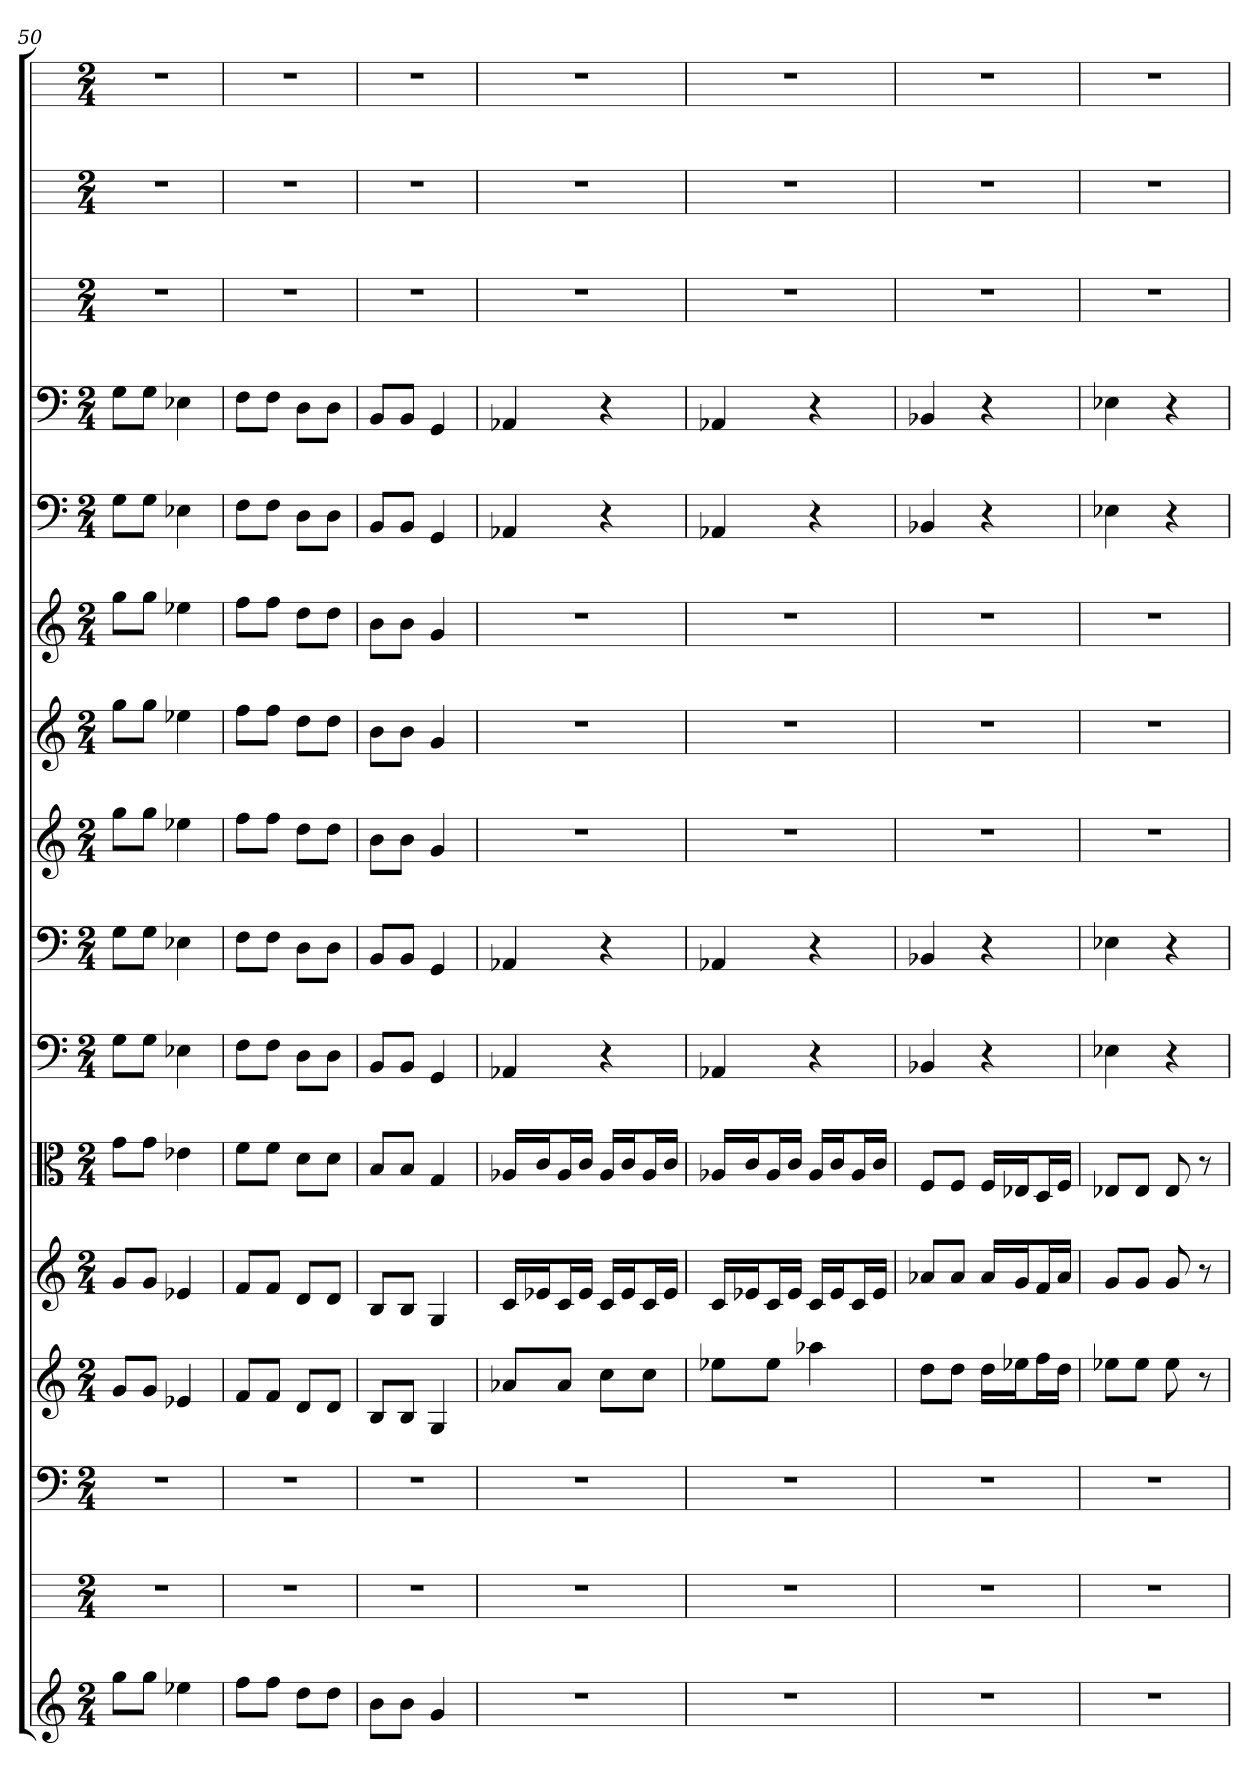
**kern	**kern	**kern	**kern	**kern	**kern	**kern	**kern	**kern	**kern	**kern	**kern	**kern	**kern	**kern	**kern
*part16	*part15	*part14	*part13	*part12	*part11	*part10	*part9	*part8	*part7	*part6	*part5	*part4	*part3	*part2	*part1
*staff16	*staff15	*staff14	*staff13	*staff12	*staff11	*staff10	*staff9	*staff8	*staff7	*staff6	*staff5	*staff4	*staff3	*staff2	*staff1
*	*	*clefF4	*	*	*clefC3	*clefF4	*clefF4	*	*	*	*clefF4	*clefF4	*	*	*
*k[]	*k[]	*k[]	*k[]	*k[]	*k[]	*k[]	*k[]	*k[]	*k[]	*k[]	*k[]	*k[]	*k[]	*k[]	*k[]
*C:	*C:	*C:	*C:	*C:	*C:	*C:	*C:	*C:	*C:	*C:	*C:	*C:	*C:	*C:	*C:
*M2/4	*M2/4	*M2/4	*M2/4	*M2/4	*M2/4	*M2/4	*M2/4	*M2/4	*M2/4	*M2/4	*M2/4	*M2/4	*M2/4	*M2/4	*M2/4
=50	=50	=50	=50	=50	=50	=50	=50	=50	=50	=50	=50	=50	=50	=50	=50
8ggL	2r	2r	8gL	8gL	8g\L	8G\L	8G\L	8ggL	8ggL	8ggL	8G\L	8G\L	2r	2r	2r
8ggJ	.	.	8gJ	8gJ	8g\J	8G\J	8G\J	8ggJ	8ggJ	8ggJ	8G\J	8G\J	.	.	.
4ee-X	.	.	4e-X	4e-X	4e-X	4E-X	4E-X	4ee-X	4ee-X	4ee-X	4E-X	4E-X	.	.	.
=51	=51	=51	=51	=51	=51	=51	=51	=51	=51	=51	=51	=51	=51	=51	=51
8ffL	2r	2r	8fL	8fL	8f\L	8F\L	8F\L	8ffL	8ffL	8ffL	8F\L	8F\L	2r	2r	2r
8ffJ	.	.	8fJ	8fJ	8f\J	8F\J	8F\J	8ffJ	8ffJ	8ffJ	8F\J	8F\J	.	.	.
8ddL	.	.	8dL	8dL	8d\L	8D\L	8D\L	8ddL	8ddL	8ddL	8D\L	8D\L	.	.	.
8ddJ	.	.	8dJ	8dJ	8d\J	8D\J	8D\J	8ddJ	8ddJ	8ddJ	8D\J	8D\J	.	.	.
=52	=52	=52	=52	=52	=52	=52	=52	=52	=52	=52	=52	=52	=52	=52	=52
8bL	2r	2r	8BL	8BL	8B/L	8BB/L	8BB/L	8bL	8bL	8bL	8BB/L	8BB/L	2r	2r	2r
8bJ	.	.	8BJ	8BJ	8B/J	8BB/J	8BB/J	8bJ	8bJ	8bJ	8BB/J	8BB/J	.	.	.
4g	.	.	4G	4G	4G	4GG	4GG	4g	4g	4g	4GG	4GG	.	.	.
=53	=53	=53	=53	=53	=53	=53	=53	=53	=53	=53	=53	=53	=53	=53	=53
2r	2r	2r	8a-XL	16cLL	16A-X/LL	4AA-X	4AA-X	2r	2r	2r	4AA-X	4AA-X	2r	2r	2r
.	.	.	.	16e-XJ	16c/J	.	.	.	.	.	.	.	.	.	.
.	.	.	8a-J	16cL	16A-/L	.	.	.	.	.	.	.	.	.	.
.	.	.	.	16e-JJ	16c/JJ	.	.	.	.	.	.	.	.	.	.
.	.	.	8ccL	16cLL	16A-/LL	4r	4r	.	.	.	4r	4r	.	.	.
.	.	.	.	16e-J	16c/J	.	.	.	.	.	.	.	.	.	.
.	.	.	8ccJ	16cL	16A-/L	.	.	.	.	.	.	.	.	.	.
.	.	.	.	16e-JJ	16c/JJ	.	.	.	.	.	.	.	.	.	.
=54	=54	=54	=54	=54	=54	=54	=54	=54	=54	=54	=54	=54	=54	=54	=54
2r	2r	2r	8ee-XL	16cLL	16A-X/LL	4AA-X	4AA-X	2r	2r	2r	4AA-X	4AA-X	2r	2r	2r
.	.	.	.	16e-XJ	16c/J	.	.	.	.	.	.	.	.	.	.
.	.	.	8ee-J	16cL	16A-/L	.	.	.	.	.	.	.	.	.	.
.	.	.	.	16e-JJ	16c/JJ	.	.	.	.	.	.	.	.	.	.
.	.	.	4aa-X	16cLL	16A-/LL	4r	4r	.	.	.	4r	4r	.	.	.
.	.	.	.	16e-J	16c/J	.	.	.	.	.	.	.	.	.	.
.	.	.	.	16cL	16A-/L	.	.	.	.	.	.	.	.	.	.
.	.	.	.	16e-JJ	16c/JJ	.	.	.	.	.	.	.	.	.	.
=55	=55	=55	=55	=55	=55	=55	=55	=55	=55	=55	=55	=55	=55	=55	=55
2r	2r	2r	8ddL	8a-XL	8F/L	4BB-X	4BB-X	2r	2r	2r	4BB-X	4BB-X	2r	2r	2r
.	.	.	8ddJ	8a-J	8F/J	.	.	.	.	.	.	.	.	.	.
.	.	.	16ddLL	16a-LL	16F/LL	4r	4r	.	.	.	4r	4r	.	.	.
.	.	.	16ee-XJ	16gJ	16E-X/J	.	.	.	.	.	.	.	.	.	.
.	.	.	16ffL	16fL	16D/L	.	.	.	.	.	.	.	.	.	.
.	.	.	16ddJJ	16a-JJ	16F/JJ	.	.	.	.	.	.	.	.	.	.
=56	=56	=56	=56	=56	=56	=56	=56	=56	=56	=56	=56	=56	=56	=56	=56
2r	2r	2r	8ee-XL	8gL	8E-X/L	4E-X	4E-X	2r	2r	2r	4E-X	4E-X	2r	2r	2r
.	.	.	8ee-J	8gJ	8E-/J	.	.	.	.	.	.	.	.	.	.
.	.	.	8ee-	8g	8E-	4r	4r	.	.	.	4r	4r	.	.	.
.	.	.	8r	8r	8r	.	.	.	.	.	.	.	.	.	.
=	=	=	=	=	=	=	=	=	=	=	=	=	=	=	=
*-	*-	*-	*-	*-	*-	*-	*-	*-	*-	*-	*-	*-	*-	*-	*-
